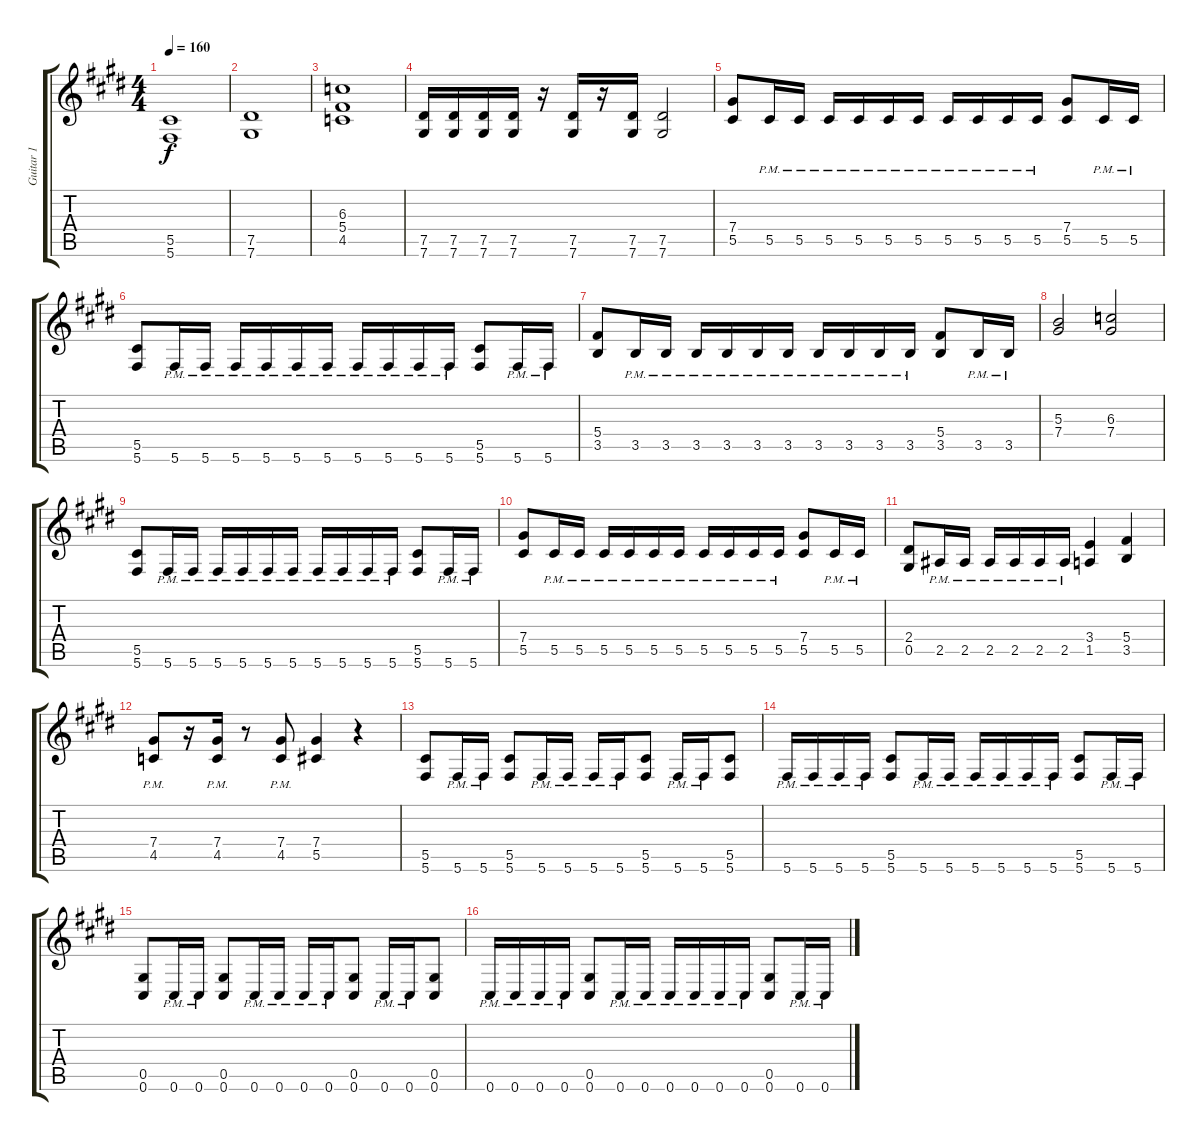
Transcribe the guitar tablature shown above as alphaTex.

\track ("Guitar 1" "Guitar 1") {instrument overdrivenguitar}
\staff {score tabs}
\tuning (Eb4 Bb3 Gb3 Db3 Ab2 Db2) {hide}
\ts (4 4)
\tempo 160
\clef g2
\ks e
(5.5 5.6).1{dy f} |
(7.5 7.6).1 |
(6.3 5.4 4.5).1 |
(7.5 7.6).16 (7.5 7.6).16 (7.5 7.6).16 (7.5 7.6).16 r.16 (7.5 7.6).16 r.16 (7.5 7.6).16 (7.5 7.6).2 |
(7.4 5.5).8 5.5{pm}.16 5.5{pm}.16 5.5{pm}.16 5.5{pm}.16 5.5{pm}.16 5.5{pm}.16 5.5{pm}.16 5.5{pm}.16 5.5{pm}.16 5.5{pm}.16 (7.4 5.5).8 5.5{pm}.16 5.5{pm}.16 |
(5.5 5.6).8 5.6{pm}.16 5.6{pm}.16 5.6{pm}.16 5.6{pm}.16 5.6{pm}.16 5.6{pm}.16 5.6{pm}.16 5.6{pm}.16 5.6{pm}.16 5.6{pm}.16 (5.5 5.6).8 5.6{pm}.16 5.6{pm}.16 |
(5.4 3.5).8 3.5{pm}.16 3.5{pm}.16 3.5{pm}.16 3.5{pm}.16 3.5{pm}.16 3.5{pm}.16 3.5{pm}.16 3.5{pm}.16 3.5{pm}.16 3.5{pm}.16 (5.4 3.5).8 3.5{pm}.16 3.5{pm}.16 |
(5.3 7.4).2 (6.3 7.4).2 |
(5.5 5.6).8 5.6{pm}.16 5.6{pm}.16 5.6{pm}.16 5.6{pm}.16 5.6{pm}.16 5.6{pm}.16 5.6{pm}.16 5.6{pm}.16 5.6{pm}.16 5.6{pm}.16 (5.5 5.6).8 5.6{pm}.16 5.6{pm}.16 |
(7.4 5.5).8 5.5{pm}.16 5.5{pm}.16 5.5{pm}.16 5.5{pm}.16 5.5{pm}.16 5.5{pm}.16 5.5{pm}.16 5.5{pm}.16 5.5{pm}.16 5.5{pm}.16 (7.4 5.5).8 5.5{pm}.16 5.5{pm}.16 |
(2.4 0.5).8 2.5{pm}.16 2.5{pm}.16 2.5{pm}.16 2.5{pm}.16 2.5{pm}.16 2.5{pm}.16 (3.4 1.5).4 (5.4 3.5).4 |
(7.4{pm} 4.5).8 r.16 (7.4{pm} 4.5).16 r.8 (7.4 4.5{pm}).8 (7.4 5.5).4 r.4 |
(5.5 5.6).8 5.6{pm}.16 5.6{pm}.16 (5.5 5.6).8 5.6{pm}.16 5.6{pm}.16 5.6{pm}.16 5.6{pm}.16 (5.5 5.6).8 5.6{pm}.16 5.6{pm}.16 (5.5 5.6).8 |
5.6{pm}.16 5.6{pm}.16 5.6{pm}.16 5.6{pm}.16 (5.5 5.6).8 5.6{pm}.16 5.6{pm}.16 5.6{pm}.16 5.6{pm}.16 5.6{pm}.16 5.6{pm}.16 (5.5 5.6).8 5.6{pm}.16 5.6{pm}.16 |
(0.5 0.6).8 0.6{pm}.16 0.6{pm}.16 (0.5 0.6).8 0.6{pm}.16 0.6{pm}.16 0.6{pm}.16 0.6{pm}.16 (0.5 0.6).8 0.6{pm}.16 0.6{pm}.16 (0.5 0.6).8 |
0.6{pm}.16 0.6{pm}.16 0.6{pm}.16 0.6{pm}.16 (0.5 0.6).8 0.6{pm}.16 0.6{pm}.16 0.6{pm}.16 0.6{pm}.16 0.6{pm}.16 0.6{pm}.16 (0.5 0.6).8 0.6{pm}.16 0.6{pm}.16
